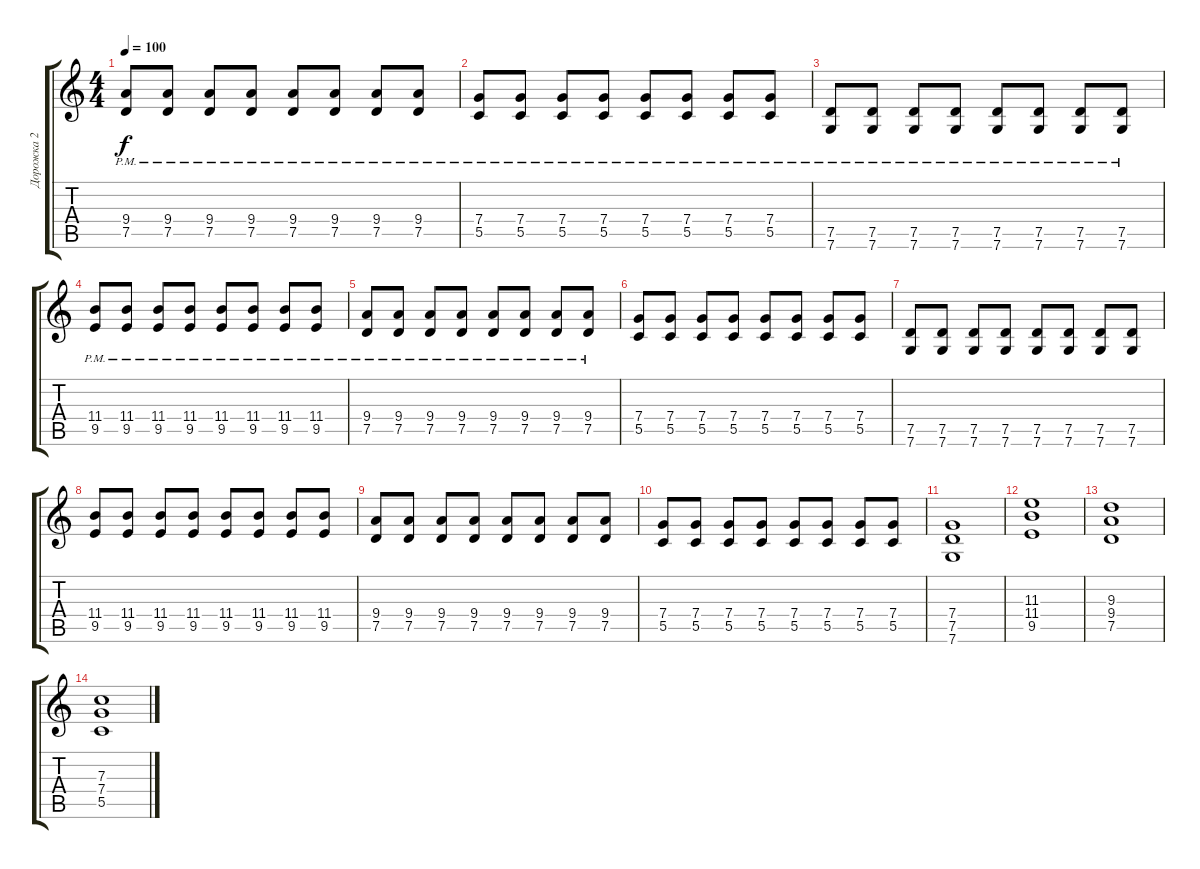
\track ("Дорожка 2" "Дорожка 2") {instrument distortionguitar}
\staff {score tabs}
\tuning (D4 A3 F3 C3 G2 C2) {hide}
\ts (4 4)
\tempo 100
\clef g2
\ks c
(9.4{pm} 7.5{pm}).8{dy f} (9.4{pm} 7.5{pm}).8 (9.4{pm} 7.5{pm}).8 (9.4{pm} 7.5{pm}).8 (9.4{pm} 7.5{pm}).8 (9.4{pm} 7.5{pm}).8 (9.4{pm} 7.5{pm}).8 (9.4{pm} 7.5{pm}).8 |
(7.4{pm} 5.5{pm}).8 (7.4{pm} 5.5{pm}).8 (7.4{pm} 5.5{pm}).8 (7.4{pm} 5.5{pm}).8 (7.4{pm} 5.5{pm}).8 (7.4{pm} 5.5{pm}).8 (7.4{pm} 5.5{pm}).8 (7.4{pm} 5.5{pm}).8 |
(7.5{pm} 7.6{pm}).8 (7.5{pm} 7.6{pm}).8 (7.5{pm} 7.6{pm}).8 (7.5{pm} 7.6{pm}).8 (7.5{pm} 7.6{pm}).8 (7.5{pm} 7.6{pm}).8 (7.5{pm} 7.6{pm}).8 (7.5{pm} 7.6{pm}).8 |
(11.4{pm} 9.5{pm}).8 (11.4{pm} 9.5{pm}).8 (11.4{pm} 9.5{pm}).8 (11.4{pm} 9.5{pm}).8 (11.4{pm} 9.5{pm}).8 (11.4{pm} 9.5{pm}).8 (11.4{pm} 9.5{pm}).8 (11.4{pm} 9.5{pm}).8 |
(9.4{pm} 7.5{pm}).8 (9.4{pm} 7.5{pm}).8 (9.4{pm} 7.5{pm}).8 (9.4{pm} 7.5{pm}).8 (9.4{pm} 7.5{pm}).8 (9.4{pm} 7.5{pm}).8 (9.4{pm} 7.5{pm}).8 (9.4{pm} 7.5{pm}).8 |
(7.4 5.5).8 (7.4 5.5).8 (7.4 5.5).8 (7.4 5.5).8 (7.4 5.5).8 (7.4 5.5).8 (7.4 5.5).8 (7.4 5.5).8 |
(7.5 7.6).8 (7.5 7.6).8 (7.5 7.6).8 (7.5 7.6).8 (7.5 7.6).8 (7.5 7.6).8 (7.5 7.6).8 (7.5 7.6).8 |
(11.4 9.5).8 (11.4 9.5).8 (11.4 9.5).8 (11.4 9.5).8 (11.4 9.5).8 (11.4 9.5).8 (11.4 9.5).8 (11.4 9.5).8 |
(9.4 7.5).8 (9.4 7.5).8 (9.4 7.5).8 (9.4 7.5).8 (9.4 7.5).8 (9.4 7.5).8 (9.4 7.5).8 (9.4 7.5).8 |
(7.4 5.5).8 (7.4 5.5).8 (7.4 5.5).8 (7.4 5.5).8 (7.4 5.5).8 (7.4 5.5).8 (7.4 5.5).8 (7.4 5.5).8 |
(7.4 7.5 7.6).1 |
(11.3 11.4 9.5).1 |
(9.3 9.4 7.5).1 |
(7.3 7.4 5.5).1
